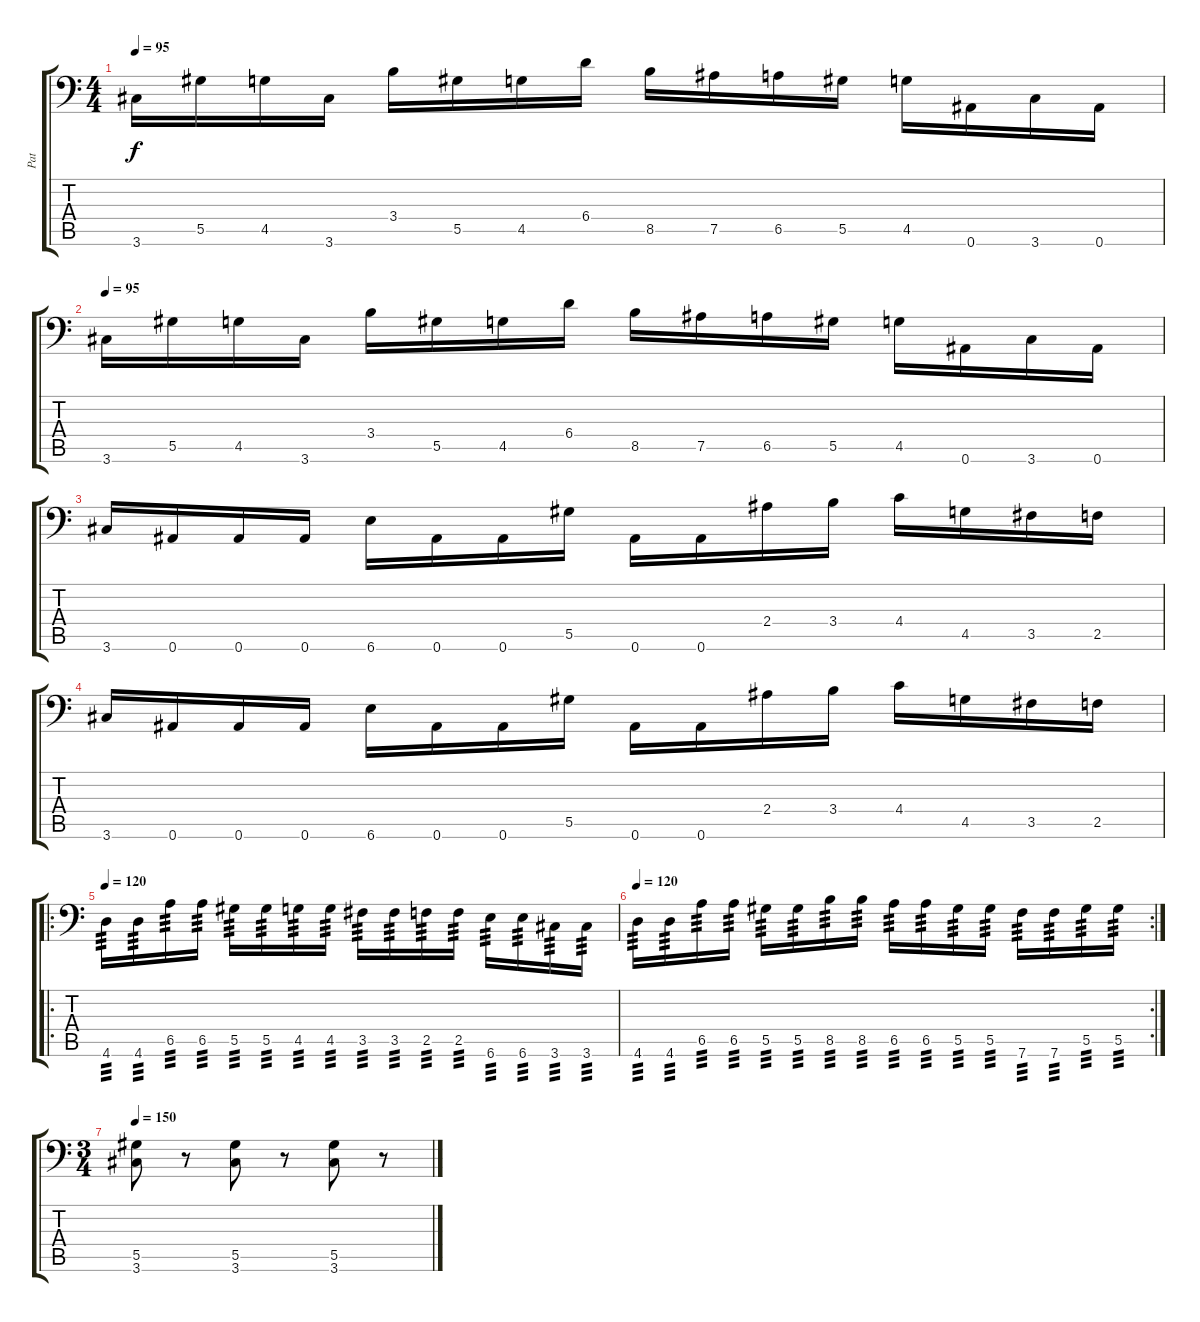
\track ("Pat" "Pat") {instrument distortionguitar}
\staff {score tabs}
\tuning (Bb3 F3 Db3 Ab2 Eb2 Bb1) {hide}
\ts (4 4)
\tempo 95
\clef f4
\ks c
3.6.16{dy f} 5.5.16 4.5.16 3.6.16 3.4.16 5.5.16 4.5.16 6.4.16 8.5.16 7.5.16 6.5.16 5.5.16 4.5.16 0.6.16 3.6.16 0.6.16 |
\tempo 95
3.6.16 5.5.16 4.5.16 3.6.16 3.4.16 5.5.16 4.5.16 6.4.16 8.5.16 7.5.16 6.5.16 5.5.16 4.5.16 0.6.16 3.6.16 0.6.16 |
3.6.16 0.6.16 0.6.16 0.6.16 6.6.16 0.6.16 0.6.16 5.5.16 0.6.16 0.6.16 2.4.16 3.4.16 4.4.16 4.5.16 3.5.16 2.5.16 |
3.6.16 0.6.16 0.6.16 0.6.16 6.6.16 0.6.16 0.6.16 5.5.16 0.6.16 0.6.16 2.4.16 3.4.16 4.4.16 4.5.16 3.5.16 2.5.16 |
\ro
\tempo 120
4.6.16{tp 3} 4.6.16{tp 3} 6.5.16{tp 3} 6.5.16{tp 3} 5.5.16{tp 3} 5.5.16{tp 3} 4.5.16{tp 3} 4.5.16{tp 3} 3.5.16{tp 3} 3.5.16{tp 3} 2.5.16{tp 3} 2.5.16{tp 3} 6.6.16{tp 3} 6.6.16{tp 3} 3.6.16{tp 3} 3.6.16{tp 3} |
\rc 2
\tempo 120
4.6.16{tp 3} 4.6.16{tp 3} 6.5.16{tp 3} 6.5.16{tp 3} 5.5.16{tp 3} 5.5.16{tp 3} 8.5.16{tp 3} 8.5.16{tp 3} 6.5.16{tp 3} 6.5.16{tp 3} 5.5.16{tp 3} 5.5.16{tp 3} 7.6.16{tp 3} 7.6.16{tp 3} 5.5.16{tp 3} 5.5.16{tp 3} |
\ts (3 4)
\tempo 150
(5.5 3.6).8 r.8 (5.5 3.6).8 r.8 (5.5 3.6).8 r.8
